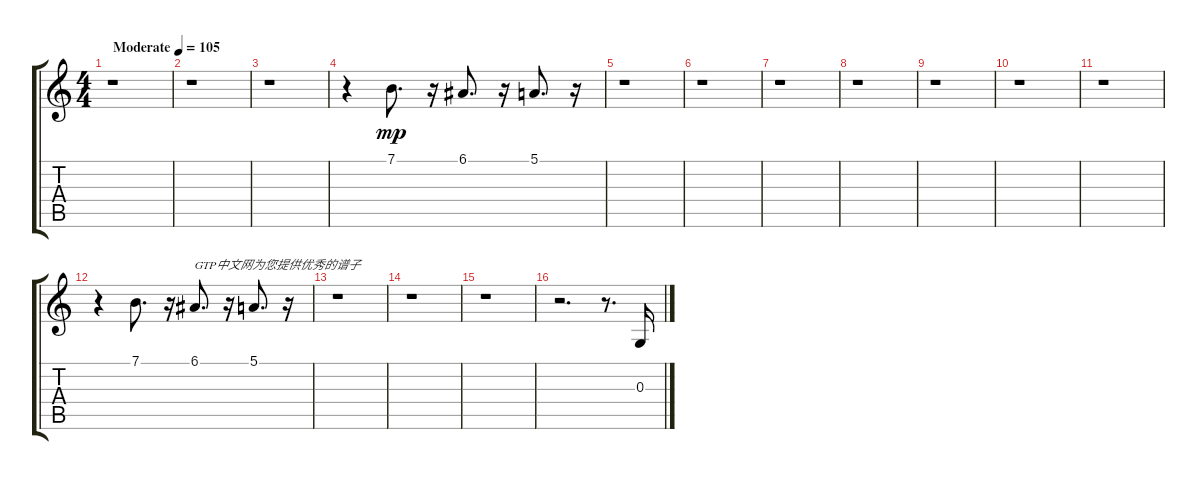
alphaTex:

\track "" {instrument musicbox}
\staff {score tabs}
\tuning (E4 B3 G3 D3 A2 E2) {hide}
\ts (4 4)
\tempo (105 "Moderate")
\clef g2
\ks c
r.1{dy mp instrument musicbox} |
r.1 |
r.1 |
r.4 7.1.8{d} r.16 6.1.8{d} r.16 5.1.8{d} r.16 |
r.1 |
r.1 |
r.1 |
r.1 |
r.1 |
r.1 |
r.1 |
r.4 7.1.8{d} r.16 6.1.8{d txt "GTP中文网为您提供优秀的谱子"} r.16 5.1.8{d} r.16 |
r.1 |
r.1 |
r.1 |
r.2{d} r.8{d} 0.3.16
